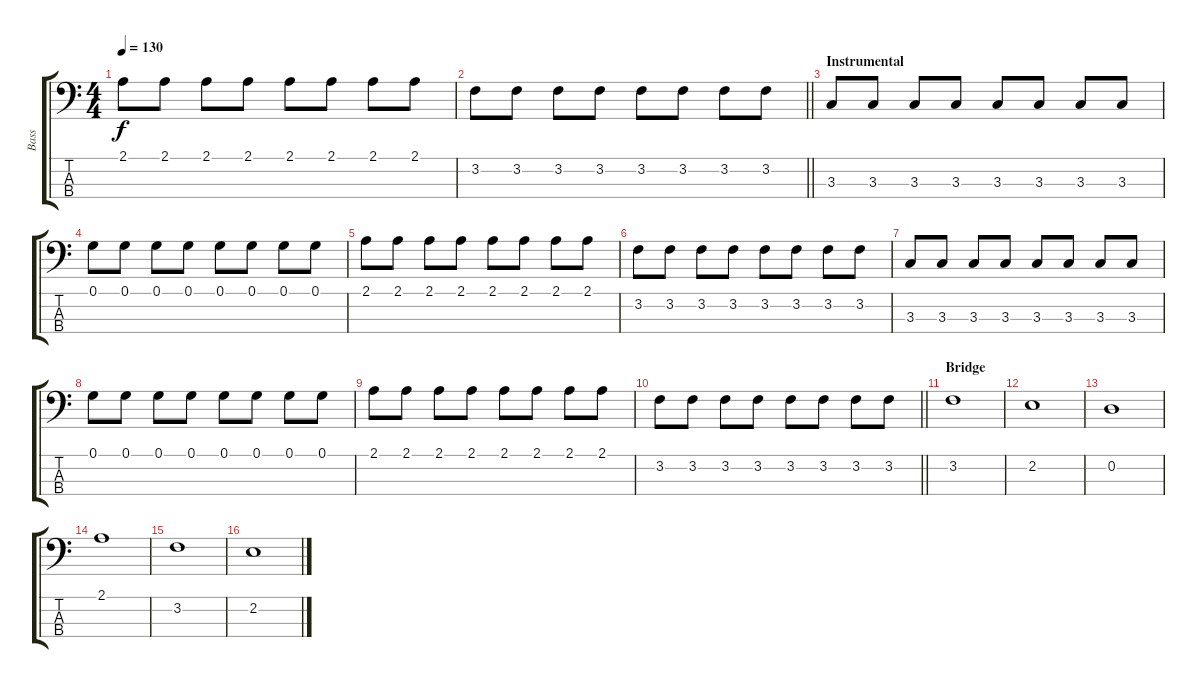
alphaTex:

\track ("Bass" "Bass") {instrument electricbassfinger}
\staff {score tabs}
\tuning (G2 D2 A1 E1) {hide}
\ts (4 4)
\tempo 130
\clef f4
\ks c
2.1.8{dy f} 2.1.8 2.1.8 2.1.8 2.1.8 2.1.8 2.1.8 2.1.8 |
\barLineRight lightlight
3.2.8 3.2.8 3.2.8 3.2.8 3.2.8 3.2.8 3.2.8 3.2.8 |
\section ("" "Instrumental")
3.3.8 3.3.8 3.3.8 3.3.8 3.3.8 3.3.8 3.3.8 3.3.8 |
0.1.8 0.1.8 0.1.8 0.1.8 0.1.8 0.1.8 0.1.8 0.1.8 |
2.1.8 2.1.8 2.1.8 2.1.8 2.1.8 2.1.8 2.1.8 2.1.8 |
3.2.8 3.2.8 3.2.8 3.2.8 3.2.8 3.2.8 3.2.8 3.2.8 |
3.3.8 3.3.8 3.3.8 3.3.8 3.3.8 3.3.8 3.3.8 3.3.8 |
0.1.8 0.1.8 0.1.8 0.1.8 0.1.8 0.1.8 0.1.8 0.1.8 |
2.1.8 2.1.8 2.1.8 2.1.8 2.1.8 2.1.8 2.1.8 2.1.8 |
\barLineRight lightlight
3.2.8 3.2.8 3.2.8 3.2.8 3.2.8 3.2.8 3.2.8 3.2.8 |
\section ("" "Bridge")
3.2.1 |
2.2.1 |
0.2.1 |
2.1.1 |
3.2.1 |
2.2.1
